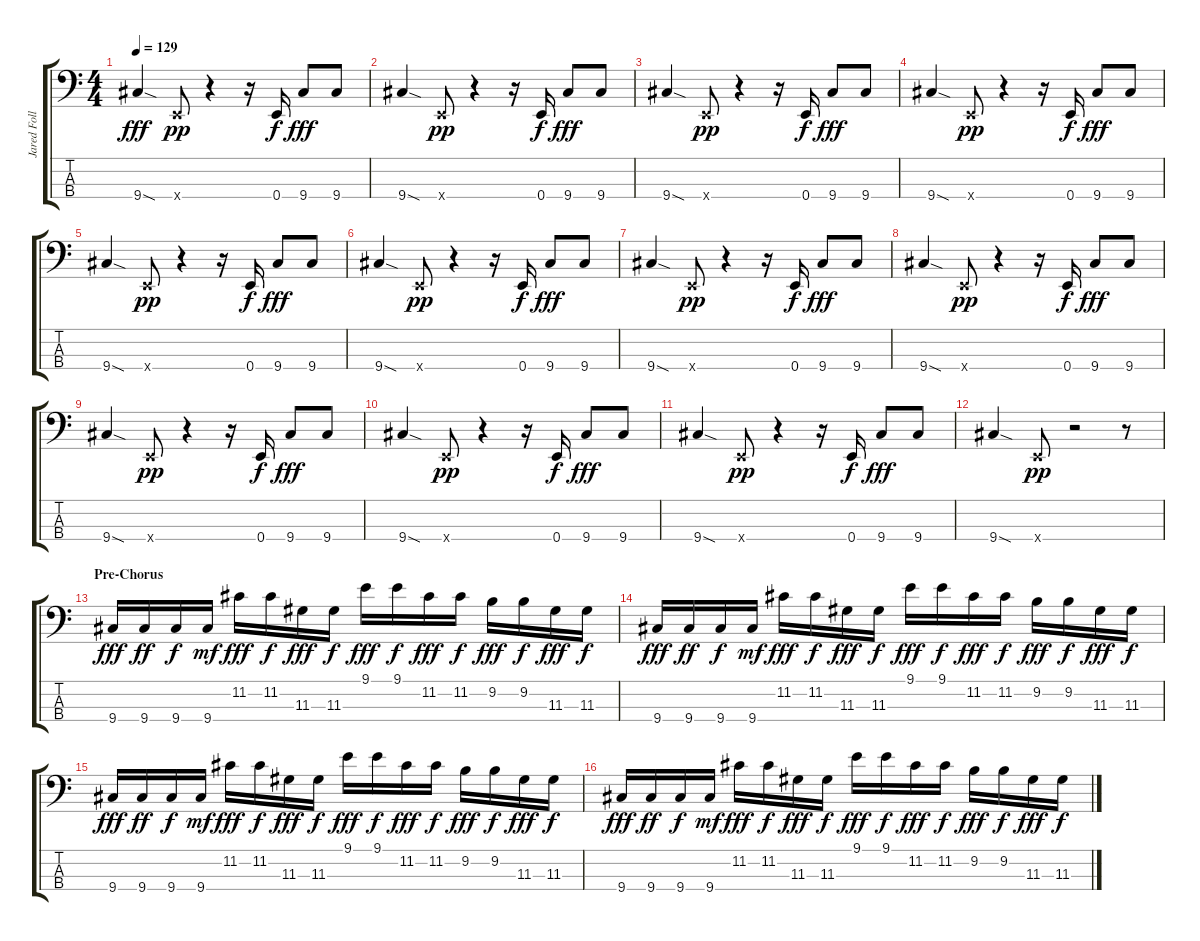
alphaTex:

\track ("Jared Followill" "Jared Foll") {instrument electricbasspick}
\staff {score tabs}
\tuning (G2 D2 A1 E1) {hide}
\ts (4 4)
\tempo 129
\clef f4
\ks c
9.4{sod}.4{dy fff} 0.4{x}.8{dy pp} r.4 r.16 0.4.16{dy f} 9.4.8{dy fff} 9.4.8 |
9.4{sod}.4 0.4{x}.8{dy pp} r.4 r.16 0.4.16{dy f} 9.4.8{dy fff} 9.4.8 |
9.4{sod}.4 0.4{x}.8{dy pp} r.4 r.16 0.4.16{dy f} 9.4.8{dy fff} 9.4.8 |
9.4{sod}.4 0.4{x}.8{dy pp} r.4 r.16 0.4.16{dy f} 9.4.8{dy fff} 9.4.8 |
9.4{sod}.4 0.4{x}.8{dy pp} r.4 r.16 0.4.16{dy f} 9.4.8{dy fff} 9.4.8 |
9.4{sod}.4 0.4{x}.8{dy pp} r.4 r.16 0.4.16{dy f} 9.4.8{dy fff} 9.4.8 |
9.4{sod}.4 0.4{x}.8{dy pp} r.4 r.16 0.4.16{dy f} 9.4.8{dy fff} 9.4.8 |
9.4{sod}.4 0.4{x}.8{dy pp} r.4 r.16 0.4.16{dy f} 9.4.8{dy fff} 9.4.8 |
9.4{sod}.4 0.4{x}.8{dy pp} r.4 r.16 0.4.16{dy f} 9.4.8{dy fff} 9.4.8 |
9.4{sod}.4 0.4{x}.8{dy pp} r.4 r.16 0.4.16{dy f} 9.4.8{dy fff} 9.4.8 |
9.4{sod}.4 0.4{x}.8{dy pp} r.4 r.16 0.4.16{dy f} 9.4.8{dy fff} 9.4.8 |
9.4{sod}.4 0.4{x}.8{dy pp} r.2 r.8 |
\section ("" "Pre-Chorus")
9.4.16{dy fff} 9.4.16{dy ff} 9.4.16{dy f} 9.4.16{dy mf} 11.2.16{dy fff} 11.2.16{dy f} 11.3.16{dy fff} 11.3.16{dy f} 9.1.16{dy fff} 9.1.16{dy f} 11.2.16{dy fff} 11.2.16{dy f} 9.2.16{dy fff} 9.2.16{dy f} 11.3.16{dy fff} 11.3.16{dy f} |
9.4.16{dy fff} 9.4.16{dy ff} 9.4.16{dy f} 9.4.16{dy mf} 11.2.16{dy fff} 11.2.16{dy f} 11.3.16{dy fff} 11.3.16{dy f} 9.1.16{dy fff} 9.1.16{dy f} 11.2.16{dy fff} 11.2.16{dy f} 9.2.16{dy fff} 9.2.16{dy f} 11.3.16{dy fff} 11.3.16{dy f} |
9.4.16{dy fff} 9.4.16{dy ff} 9.4.16{dy f} 9.4.16{dy mf} 11.2.16{dy fff} 11.2.16{dy f} 11.3.16{dy fff} 11.3.16{dy f} 9.1.16{dy fff} 9.1.16{dy f} 11.2.16{dy fff} 11.2.16{dy f} 9.2.16{dy fff} 9.2.16{dy f} 11.3.16{dy fff} 11.3.16{dy f} |
9.4.16{dy fff} 9.4.16{dy ff} 9.4.16{dy f} 9.4.16{dy mf} 11.2.16{dy fff} 11.2.16{dy f} 11.3.16{dy fff} 11.3.16{dy f} 9.1.16{dy fff} 9.1.16{dy f} 11.2.16{dy fff} 11.2.16{dy f} 9.2.16{dy fff} 9.2.16{dy f} 11.3.16{dy fff} 11.3.16{dy f}
